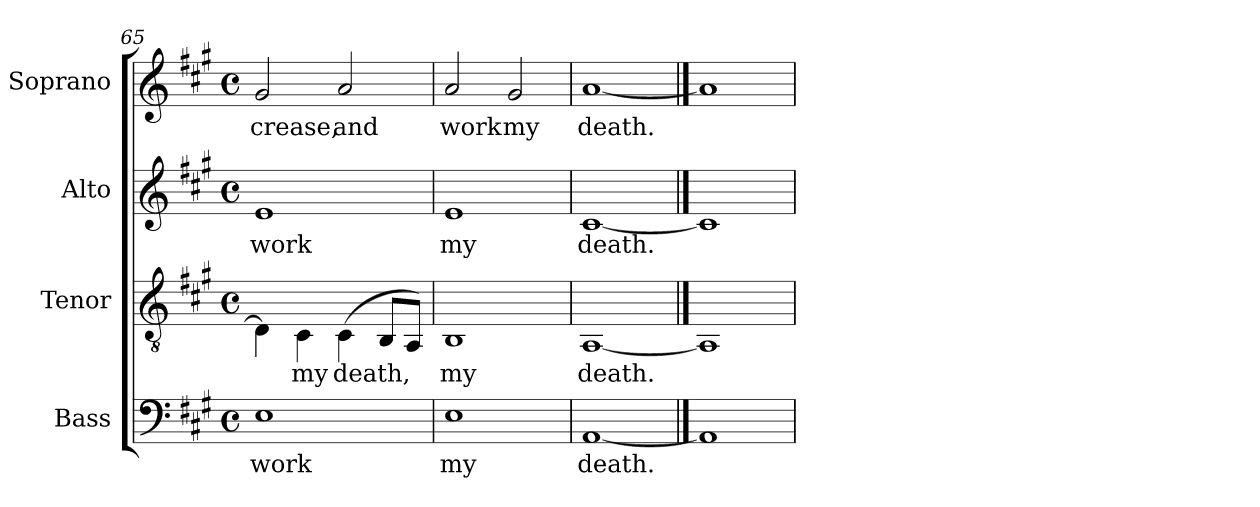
**kern	**text	**kern	**text	**kern	**text	**kern	**text
*part4	*part4	*part3	*part3	*part2	*part2	*part1	*part1
*staff4	*staff4	*staff3	*staff3	*staff2	*staff2	*staff1	*staff1
*I"Bass	*	*I"Tenor	*	*I"Alto	*	*I"Soprano	*
*I'B.	*	*I'T.	*	*I'A.	*	*I'S.	*
*clefF4	*	*clefGv2	*	*clefG2	*	*clefG2	*
*k[f#c#g#]	*	*k[f#c#g#]	*	*k[f#c#g#]	*	*k[f#c#g#]	*
*A:	*	*A:	*	*A:	*	*A:	*
*M4/4	*	*M4/4	*	*M4/4	*	*M4/4	*
*met(c)	*	*met(c)	*	*met(c)	*	*met(c)	*
=65	=65	=65	=65	=65	=65	=65	=65
!	!LO:LY:b:color=#000000	!	!	!	!	!	!
!	!	!	!	!	!LO:LY:b:color=#000000	!	!
!	!	!	!	!	!	!	!LO:LY:b:color=#000000
1Ei	work	4Di\]	.	1ei	work	2g#i/	-crease,
!	!	!	!LO:LY:b:color=#000000	!	!	!	!
.	.	4C#i\	my	.	.	.	.
!	!	!	!LO:LY:b:color=#000000	!	!	!	!
!	!	!	!	!	!	!	!LO:LY:b:color=#000000
.	.	(4C#i\	death,	.	.	2ai/	and
.	.	8BBi/L	.	.	.	.	.
.	.	8AAi/J)	.	.	.	.	.
=66	=66	=66	=66	=66	=66	=66	=66
!	!LO:LY:b:color=#000000	!	!	!	!	!	!
!	!	!	!LO:LY:b:color=#000000	!	!	!	!
!	!	!	!	!	!LO:LY:b:color=#000000	!	!
!	!	!	!	!	!	!	!LO:LY:b:color=#000000
1Ei	my	1BBi	my	1ei	my	2ai/	work
!	!	!	!	!	!	!	!LO:LY:b:color=#000000
.	.	.	.	.	.	2g#i/	my
=67	=67	=67	=67	=67	=67	=67	=67
!	!LO:LY:b:color=#000000	!	!	!	!	!	!
!	!	!	!LO:LY:b:color=#000000	!	!	!	!
!	!	!	!	!	!LO:LY:b:color=#000000	!	!
!	!	!	!	!	!	!	!LO:LY:b:color=#000000
[1AAi	death.	[1AAi	death.	[1c#i	death.	[1ai	death.
==68	==68	==68	==68	==68	==68	==68	==68
1AAi]	.	1AAi]	.	1c#i]	.	1ai]	.
=	=	=	=	=	=	=	=
*-	*-	*-	*-	*-	*-	*-	*-
